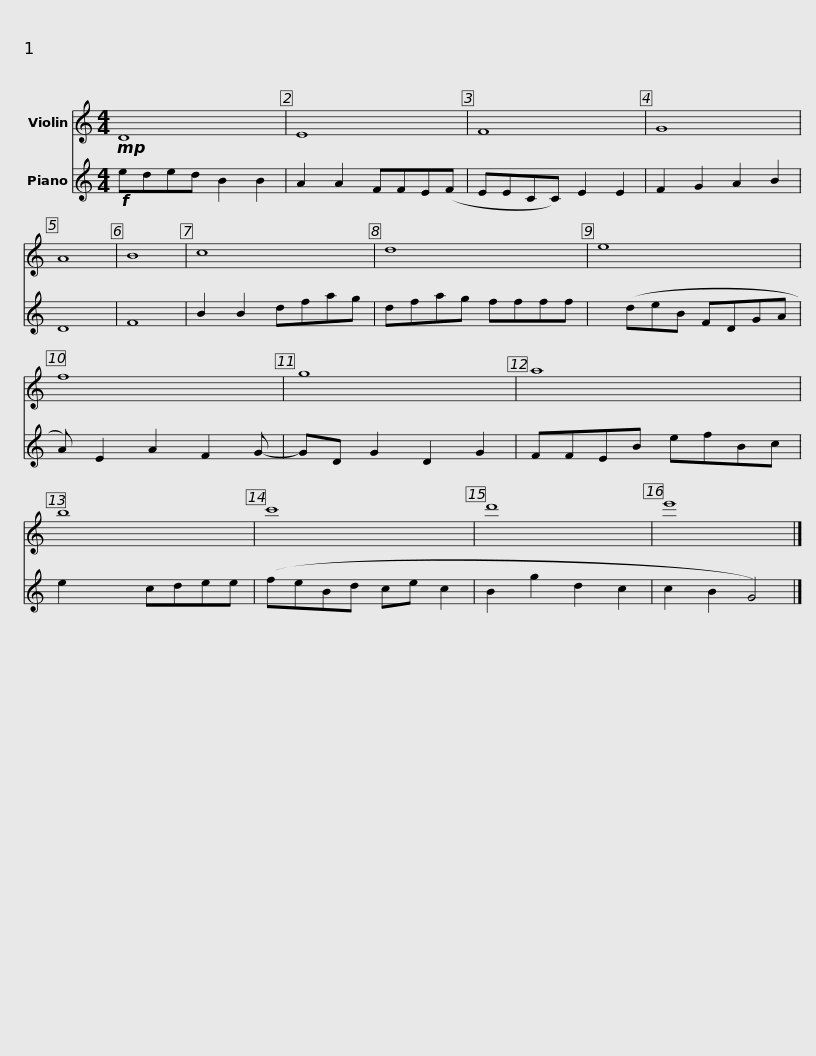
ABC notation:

X:1
%%score 1 2
L:1/8
M:4/4
I:linebreak $
K:C
V:1 treble
V:2 treble
V:1
!mp! D8 | E8 | F8 | G8 | A8 | %5
 B8 | c8 |$ d8 | e8 | f8 | %10
 g8 | a8 | b8 |$ c'8 | d'8 | %15
 e'8 |] %16
V:2
!f! eded B2 B2 | A2 A2 FFE(F | EECC) E2 E2 | F2 G2 A2 B2 | D8 | %5
 F8 | B2 B2 dfag |$ dfag ffff |x(deB FDGA | A) E2 A2 F2 G- | %10
 GD G2 D2 G2 | FFEB efBc | e2 x2 cdee |$ (feBd ce c2 | B2 g2 d2 c2 | %15
 c2 B2 G4) |] %16
